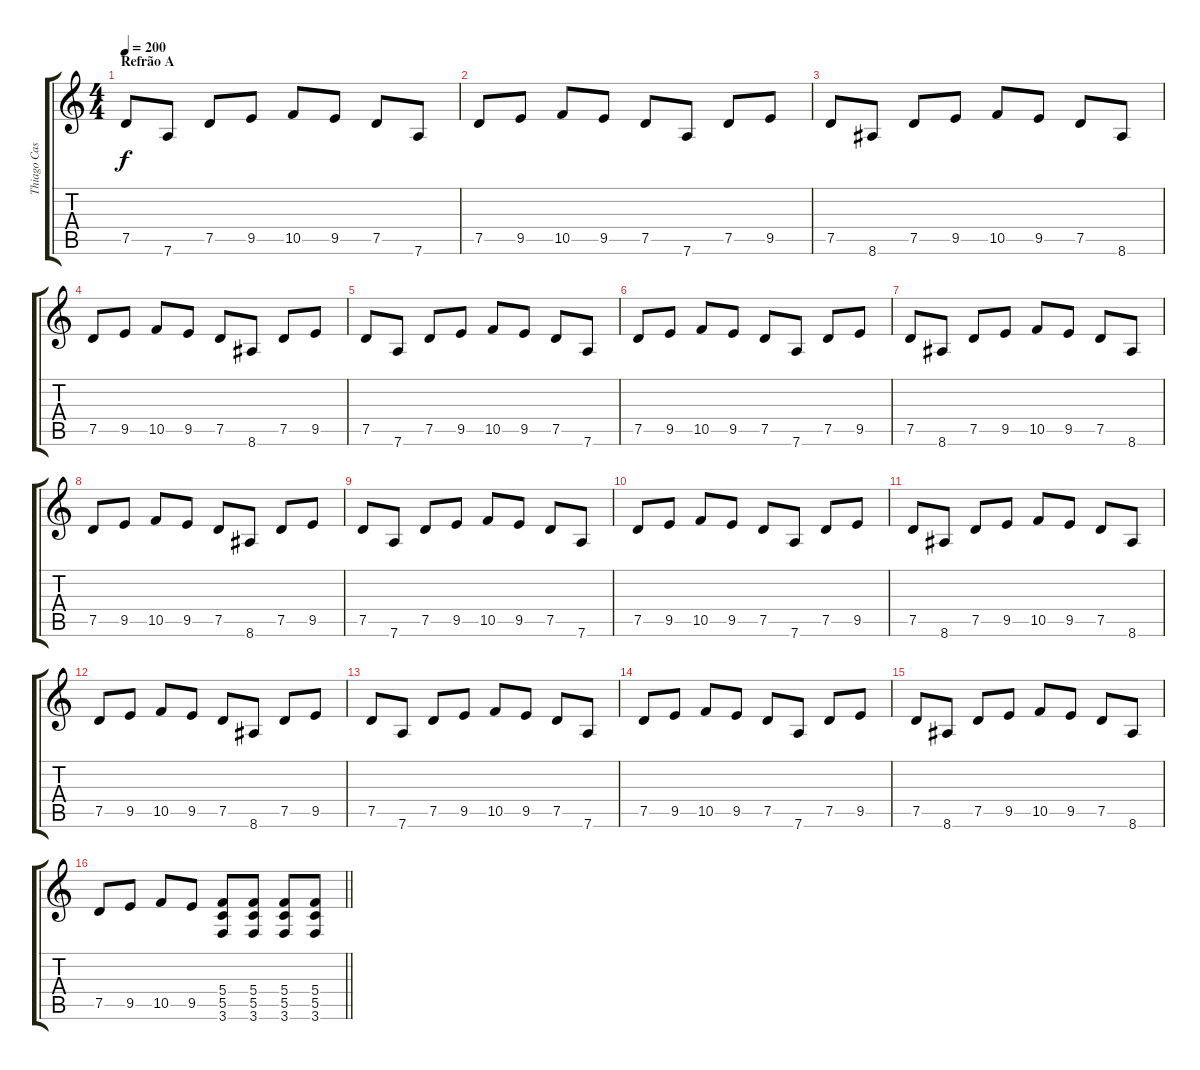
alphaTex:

\track ("Thiago Castro" "Thiago Cas") {instrument distortionguitar}
\staff {score tabs}
\tuning (D4 A3 F3 C3 G2 D2) {hide}
\ts (4 4)
\section ("" "Refrão A")
\tempo 200
\clef g2
\ks c
7.5.8{dy f} 7.6.8 7.5.8 9.5.8 10.5.8 9.5.8 7.5.8 7.6.8 |
7.5.8 9.5.8 10.5.8 9.5.8 7.5.8 7.6.8 7.5.8 9.5.8 |
7.5.8 8.6.8 7.5.8 9.5.8 10.5.8 9.5.8 7.5.8 8.6.8 |
7.5.8 9.5.8 10.5.8 9.5.8 7.5.8 8.6.8 7.5.8 9.5.8 |
7.5.8 7.6.8 7.5.8 9.5.8 10.5.8 9.5.8 7.5.8 7.6.8 |
7.5.8 9.5.8 10.5.8 9.5.8 7.5.8 7.6.8 7.5.8 9.5.8 |
7.5.8 8.6.8 7.5.8 9.5.8 10.5.8 9.5.8 7.5.8 8.6.8 |
7.5.8 9.5.8 10.5.8 9.5.8 7.5.8 8.6.8 7.5.8 9.5.8 |
7.5.8 7.6.8 7.5.8 9.5.8 10.5.8 9.5.8 7.5.8 7.6.8 |
7.5.8 9.5.8 10.5.8 9.5.8 7.5.8 7.6.8 7.5.8 9.5.8 |
7.5.8 8.6.8 7.5.8 9.5.8 10.5.8 9.5.8 7.5.8 8.6.8 |
7.5.8 9.5.8 10.5.8 9.5.8 7.5.8 8.6.8 7.5.8 9.5.8 |
7.5.8 7.6.8 7.5.8 9.5.8 10.5.8 9.5.8 7.5.8 7.6.8 |
7.5.8 9.5.8 10.5.8 9.5.8 7.5.8 7.6.8 7.5.8 9.5.8 |
7.5.8 8.6.8 7.5.8 9.5.8 10.5.8 9.5.8 7.5.8 8.6.8 |
\barLineRight lightlight
7.5.8 9.5.8 10.5.8 9.5.8 (5.4 5.5 3.6).8 (5.4 5.5 3.6).8 (5.4 5.5 3.6).8 (5.4 5.5 3.6).8
